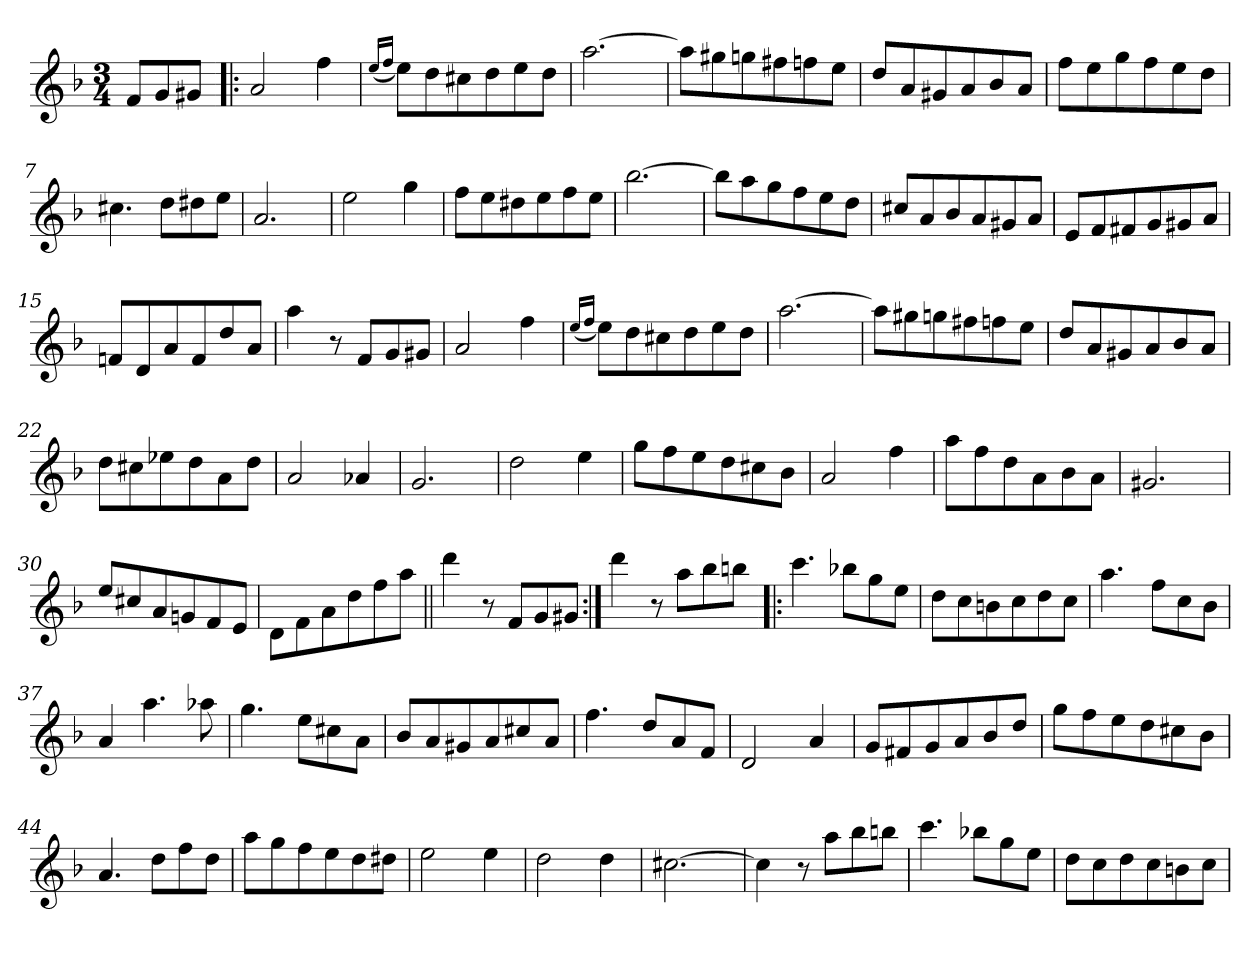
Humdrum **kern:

**kern
*part1
*staff1
*clefG2
*k[b-]
*F:
*M3/4
=
8f/L
8g/
8g#X/J
=1!|:
2a/
4ff\
=2
(<16qee/LL
16qff/JJ
8ee\L)
8dd\
8cc#X\
8dd\
8ee\
8dd\J
=3
[2.aa\
=4
8aa\L]
8gg#X\
8ggn\
8ff#X\
8ffn\
8ee\J
!!LO:LB:g=z
=5
8dd/L
8a/
8g#X/
8a/
8b-/
8a/J
=6
8ff\L
8ee\
8gg\
8ff\
8ee\
8dd\J
=7
4.cc#X\
8dd\L
8dd#X\
8ee\J
=8
2.a/
=9
2ee\
4gg\
=10
8ff\L
8ee\
8dd#X\
8ee\
8ff\
8ee\J
!!LO:LB:g=z
=11
[2.bb-\
=12
8bb-\L]
8aa\
8gg\
8ff\
8ee\
8dd\J
=13
8cc#X/L
8a/
8b-/
8a/
8g#X/
8a/J
=14
8e/L
8f/
8f#X/
8g/
8g#X/
8a/J
=15
8fn/L
8d/
8a/
8f/
8dd/
8a/J
!!LO:LB:g=z
=16
4aa\
8r
8f/L
8g/
8g#X/J
=17
2a/
4ff\
=18
(<16qee/LL
16qff/JJ
8ee\L)
8dd\
8cc#X\
8dd\
8ee\
8dd\J
=19
[2.aa\
=20
8aa\L]
8gg#X\
8ggn\
8ff#X\
8ffn\
8ee\J
=21
8dd/L
8a/
8g#X/
8a/
8b-/
8a/J
!!LO:LB:g=z
=22
8dd\L
8cc#X\
8ee-X\
8dd\
8a\
8dd\J
=23
2a/
4a-X/
=24
2.g/
=25
2dd\
4ee\
=26
8gg\L
8ff\
8ee\
8dd\
8cc#X\
8b-\J
=27
2a/
4ff\
!!LO:LB:g=z
=28
8aa\L
8ff\
8dd\
8a\
8b-\
8a\J
=29
2.g#X/
=30
8ee/L
8cc#X/
8a/
8gn/
8f/
8e/J
=31
8d\L
8f\
8a\
8dd\
8ff\
8aa\J
=32||
4ddd\
8r
8f/L
8g/
8g#X/J
=33:|!
4ddd\
8r
8aa\L
8bb-\
8bbn\J
!!LO:LB:g=z
=34!|:
4.ccc\
8bb-X\L
8gg\
8ee\J
=35
8dd\L
8cc\
8bn\
8cc\
8dd\
8cc\J
=36
4.aa\
8ff\L
8cc\
8b-\J
=37
4a/
4.aa\
8aa-X\
=38
4.gg\
8ee\L
8cc#X\
8a\J
!!LO:LB:g=z
=39
8b-/L
8a/
8g#X/
8a/
8cc#X/
8a/J
=40
4.ff\
8dd/L
8a/
8f/J
=41
2d/
4a/
=42
8g/L
8f#X/
8g/
8a/
8b-/
8dd/J
=43
8gg\L
8ff\
8ee\
8dd\
8cc#X\
8b-\J
=44
4.a/
8dd\L
8ff\
8dd\J
!!LO:LB:g=z
=45
8aa\L
8gg\
8ff\
8ee\
8dd\
8dd#X\J
=46
2ee\
4ee\
=47
2dd\
4dd\
=48
[2.cc#X\
=49
4cc#\]
8r
8aa\L
8bb-\
8bbn\J
=50
4.ccc\
8bb-X\L
8gg\
8ee\J
!!LO:PB:g=z
=51
8dd\L
8cc\
8dd\
8cc\
8bn\
8cc\J
=
*-
